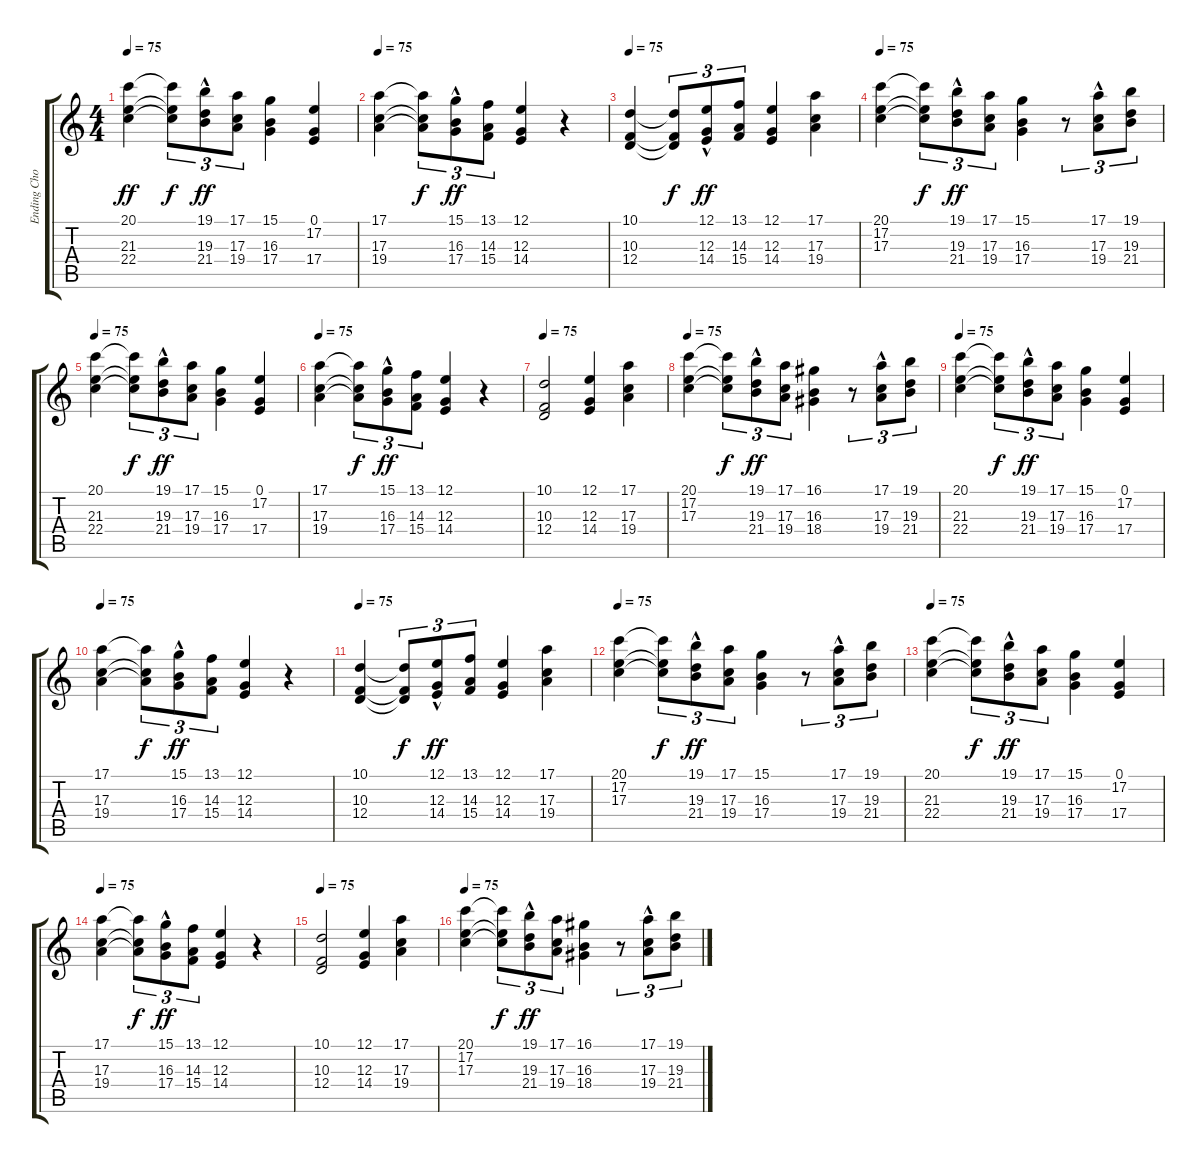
\track ("Ending Chorus" "Ending Cho") {instrument voiceoohs}
\staff {score tabs}
\tuning (E4 B3 G3 D3 A2 E2) {hide}
\ts (4 4)
\tempo 75
\clef g2
\ks c
(20.1 21.3 22.4).4{dy ff instrument choiraahs} (20.1{t} 21.3{t} 22.4{t}).8{tu (3 2) dy f} (19.1{hac} 19.3{hac} 21.4{hac}).8{tu (3 2) dy ff} (17.1 17.3 19.4).8{tu (3 2)} (15.1 16.3 17.4).4{instrument choiraahs} (0.1 17.2 17.4).4 |
\tempo 75
(17.1 17.3 19.4).4{instrument choiraahs} (17.1{t} 17.3{t} 19.4{t}).8{tu (3 2) dy f} (15.1{hac} 16.3{hac} 17.4{hac}).8{tu (3 2) dy ff} (13.1 14.3 15.4).8{tu (3 2) instrument choiraahs} (12.1 12.3 14.4).4{instrument choiraahs} r.4 |
\tempo 75
(10.1 10.3 12.4).4{instrument choiraahs} (10.1{t} 10.3{t} 12.4{t}).8{tu (3 2) dy f} (12.1{hac} 12.3{hac} 14.4{hac}).8{tu (3 2) dy ff} (13.1 14.3 15.4).8{tu (3 2)} (12.1 12.3 14.4).4{instrument choiraahs} (17.1 17.3 19.4).4 |
\tempo 75
(20.1 17.2 17.3).4{instrument choiraahs} (20.1{t} 17.2{t} 17.3{t}).8{tu (3 2) dy f} (19.1{hac} 19.3{hac} 21.4{hac}).8{tu (3 2) dy ff} (17.1 17.3 19.4).8{tu (3 2)} (15.1 16.3 17.4).4{instrument choiraahs} r.8{tu (3 2)} (17.1{hac} 17.3{hac} 19.4{hac}).8{tu (3 2)} (19.1 19.3 21.4).8{tu (3 2)} |
\tempo 75
(20.1 21.3 22.4).4{instrument choiraahs} (20.1{t} 21.3{t} 22.4{t}).8{tu (3 2) dy f} (19.1{hac} 19.3{hac} 21.4{hac}).8{tu (3 2) dy ff} (17.1 17.3 19.4).8{tu (3 2)} (15.1 16.3 17.4).4{instrument choiraahs} (0.1 17.2 17.4).4 |
\tempo 75
(17.1 17.3 19.4).4{instrument choiraahs} (17.1{t} 17.3{t} 19.4{t}).8{tu (3 2) dy f} (15.1{hac} 16.3{hac} 17.4{hac}).8{tu (3 2) dy ff} (13.1 14.3 15.4).8{tu (3 2)} (12.1 12.3 14.4).4{instrument choiraahs} r.4 |
\tempo 75
(10.1 10.3 12.4).2{instrument choiraahs} (12.1 12.3 14.4).4 (17.1 17.3 19.4).4{instrument choiraahs} |
\tempo 75
(20.1 17.2 17.3).4{instrument choiraahs} (20.1{t} 17.2{t} 17.3{t}).8{tu (3 2) dy f} (19.1{hac} 19.3{hac} 21.4{hac}).8{tu (3 2) dy ff} (17.1 17.3 19.4).8{tu (3 2)} (16.1 16.3 18.4).4{instrument choiraahs} r.8{tu (3 2)} (17.1{hac} 17.3{hac} 19.4{hac}).8{tu (3 2)} (19.1 19.3 21.4).8{tu (3 2)} |
\tempo 75
(20.1 21.3 22.4).4{instrument choiraahs} (20.1{t} 21.3{t} 22.4{t}).8{tu (3 2) dy f} (19.1{hac} 19.3{hac} 21.4{hac}).8{tu (3 2) dy ff instrument choiraahs} (17.1 17.3 19.4).8{tu (3 2)} (15.1 16.3 17.4).4{instrument choiraahs} (0.1 17.2 17.4).4 |
\tempo 75
(17.1 17.3 19.4).4{instrument choiraahs} (17.1{t} 17.3{t} 19.4{t}).8{tu (3 2) dy f} (15.1{hac} 16.3{hac} 17.4{hac}).8{tu (3 2) dy ff} (13.1 14.3 15.4).8{tu (3 2)} (12.1 12.3 14.4).4{instrument choiraahs} r.4 |
\tempo 75
(10.1 10.3 12.4).4{instrument choiraahs} (10.1{t} 10.3{t} 12.4{t}).8{tu (3 2) dy f} (12.1{hac} 12.3{hac} 14.4{hac}).8{tu (3 2) dy ff} (13.1 14.3 15.4).8{tu (3 2)} (12.1 12.3 14.4).4{instrument choiraahs} (17.1 17.3 19.4).4 |
\tempo 75
(20.1 17.2 17.3).4{instrument choiraahs} (20.1{t} 17.2{t} 17.3{t}).8{tu (3 2) dy f} (19.1{hac} 19.3{hac} 21.4{hac}).8{tu (3 2) dy ff} (17.1 17.3 19.4).8{tu (3 2)} (15.1 16.3 17.4).4{instrument choiraahs} r.8{tu (3 2)} (17.1{hac} 17.3{hac} 19.4{hac}).8{tu (3 2)} (19.1 19.3 21.4).8{tu (3 2)} |
\tempo 75
(20.1 21.3 22.4).4{instrument choiraahs} (20.1{t} 21.3{t} 22.4{t}).8{tu (3 2) dy f} (19.1{hac} 19.3{hac} 21.4{hac}).8{tu (3 2) dy ff} (17.1 17.3 19.4).8{tu (3 2)} (15.1 16.3 17.4).4{instrument choiraahs} (0.1 17.2 17.4).4 |
\tempo 75
(17.1 17.3 19.4).4{instrument choiraahs} (17.1{t} 17.3{t} 19.4{t}).8{tu (3 2) dy f} (15.1{hac} 16.3{hac} 17.4{hac}).8{tu (3 2) dy ff} (13.1 14.3 15.4).8{tu (3 2) instrument choiraahs} (12.1 12.3 14.4).4{instrument choiraahs} r.4 |
\tempo 75
(10.1 10.3 12.4).2{instrument choiraahs} (12.1 12.3 14.4).4{instrument choiraahs} (17.1 17.3 19.4).4 |
\tempo 75
(20.1 17.2 17.3).4{instrument choiraahs} (20.1{t} 17.2{t} 17.3{t}).8{tu (3 2) dy f} (19.1{hac} 19.3{hac} 21.4{hac}).8{tu (3 2) dy ff} (17.1 17.3 19.4).8{tu (3 2)} (16.1 16.3 18.4).4{instrument choiraahs} r.8{tu (3 2)} (17.1{hac} 17.3{hac} 19.4{hac}).8{tu (3 2)} (19.1 19.3 21.4).8{tu (3 2)}
